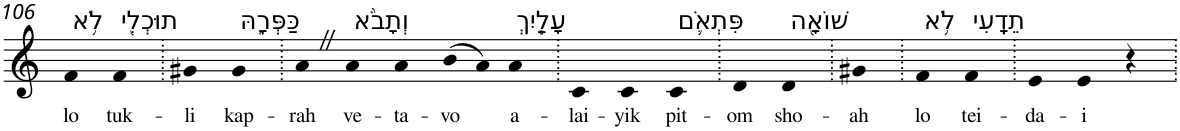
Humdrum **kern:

**kern	**text
*part1	*part1
*staff1	*staff1
*I"Piano	*
*I'Pno	*
!!LO:PB:g=z
*clefG2	*
*k[]	*
=106	=106
!LO:TX:a:t=לֹ֥א	!
!	!LO:LY:b
4f	lo
!LO:TX:a:t=תוּכְלִ֖י	!
!	!LO:LY:b
4f	tuk-
=107.	=107.
!	!LO:LY:b
4g#X	-li
!LO:TX:a:t=כַּפְּרָ֑הּ	!
!	!LO:LY:b
4g#	kap-
=108.	=108.
!	!LO:LY:b
4aZ	-rah
!LO:TX:a:t=וְתָבֹ֨א	!
!	!LO:LY:b
4a	ve-
!	!LO:LY:b
4a	-ta-
!	!LO:LY:b
(8b	-vo
8a)	.
!LO:TX:a:t=עָלַ֧יִךְ	!
!	!LO:LY:b
4a	a-
=109.	=109.
!	!LO:LY:b
4c	-lai-
!	!LO:LY:b
4c	-yik
!LO:TX:a:t=פִּתְאֹ֛ם	!
!	!LO:LY:b
4c	pit-
=110.	=110.
!	!LO:LY:b
4d	-om
!LO:TX:a:t=שׁוֹאָ֖ה	!
!	!LO:LY:b
4d	sho-
=111.	=111.
!	!LO:LY:b
4g#X	-ah
=112.	=112.
!LO:TX:a:t=לֹ֥א	!
!	!LO:LY:b
4f	lo
!LO:TX:a:t=תֵדָֽעִי	!
!	!LO:LY:b
4f	tei-
=113.	=113.
!	!LO:LY:b
4e	-da-
!	!LO:LY:b
4e	-i
4r	.
=.	=.
*-	*-
